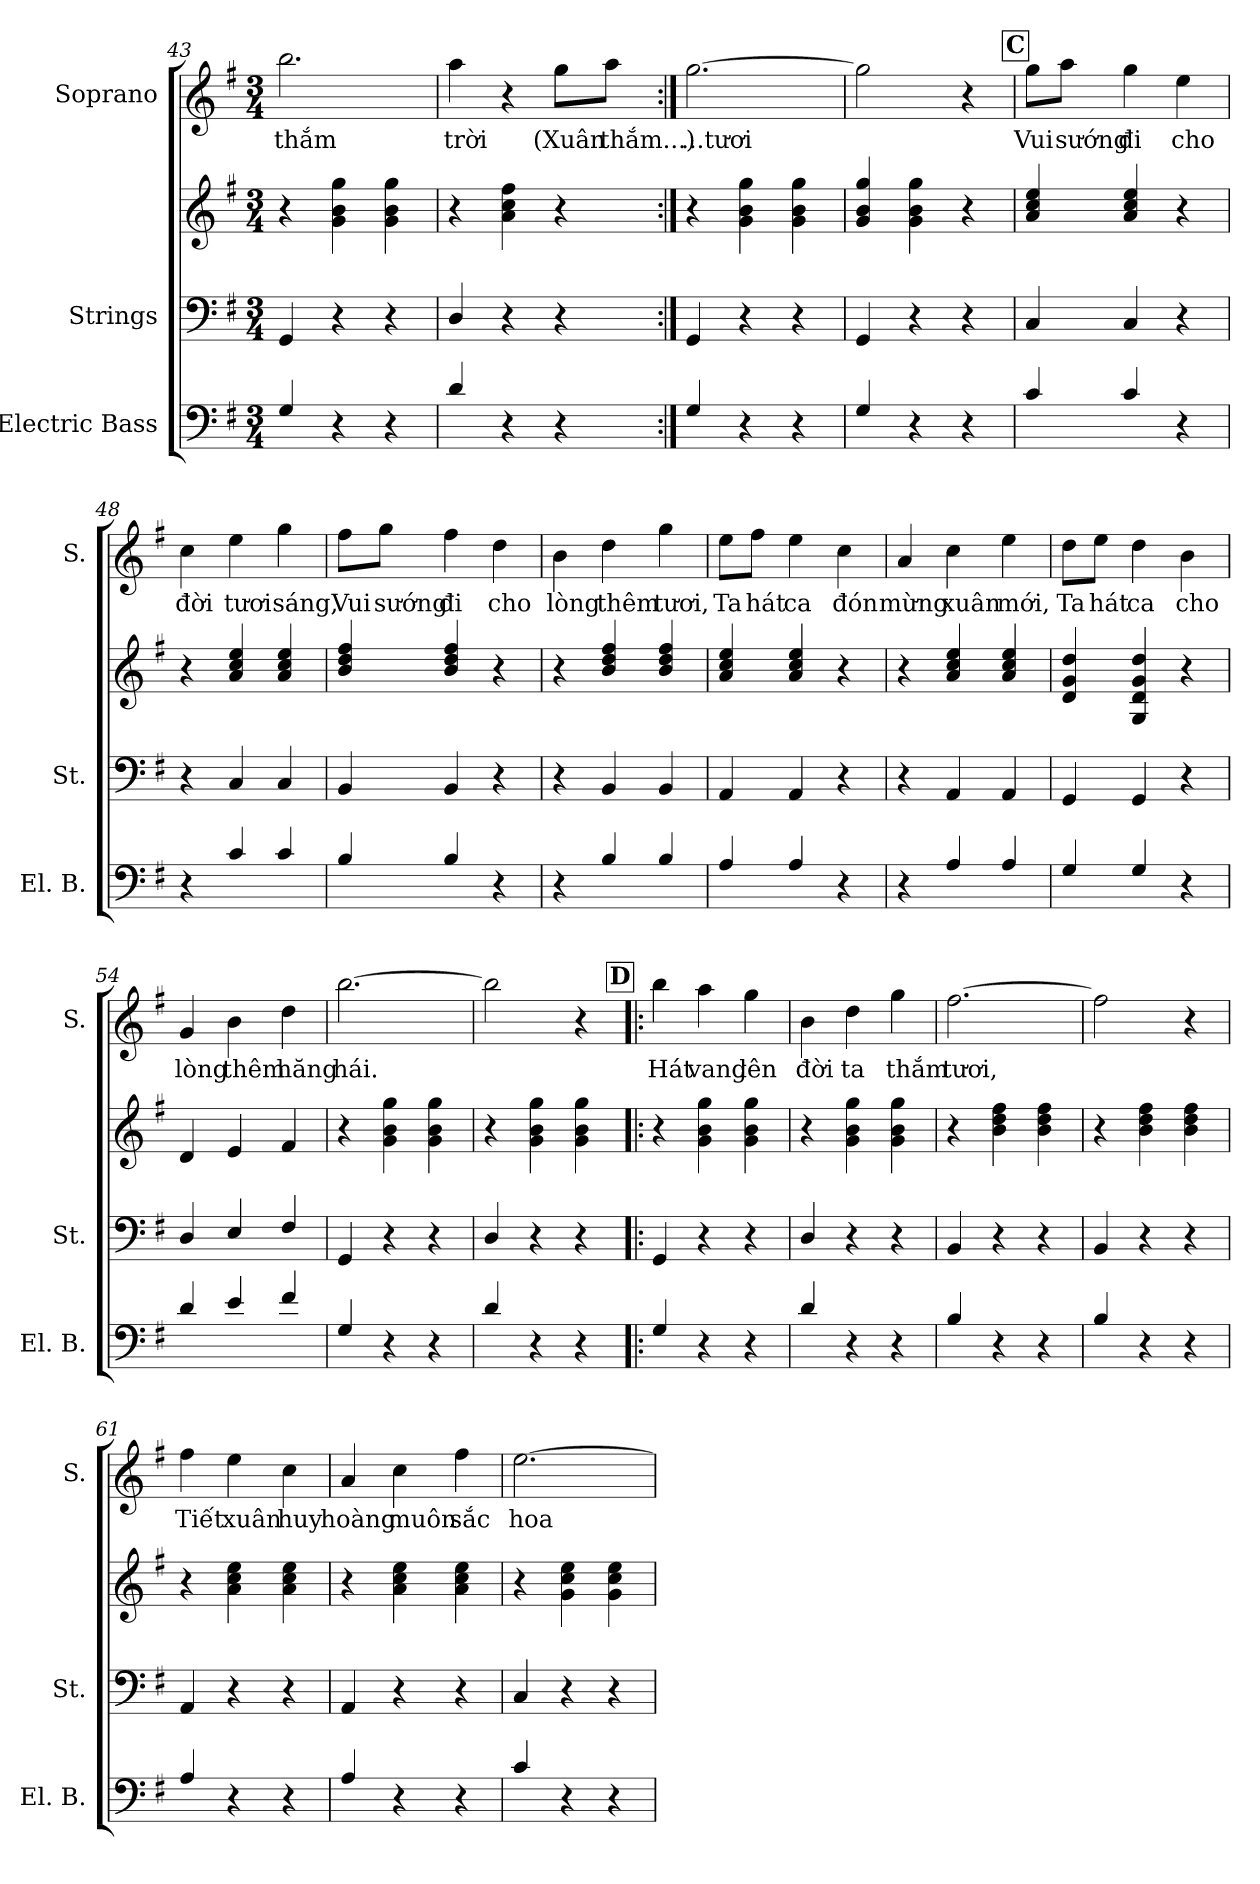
**kern	**kern	**kern	**kern	**text
*part3	*part2	*part2	*part1	*part1
*staff4	*staff3	*staff2	*staff1	*staff1
*I"Electric Bass	*I"Strings	*	*I"Soprano	*
*I'El. B.	*I'St.	*	*I'S.	*
*clefF4	*clefF4	*clefG2	*clefG2	*
*ITrd7c12	*	*	*	*
*k[f#]	*k[f#]	*k[f#]	*k[f#]	*
*G:	*G:	*G:	*G:	*
*M3/4	*M3/4	*M3/4	*M3/4	*
=43	=43	=43	=43	=43
!	!	!	!	!LO:LY:b
4GG/	4GG/	4r	2.bb\	thắm
4r	4r	4g\ 4b\ 4gg\	.	.
4r	4r	4g\ 4b\ 4gg\	.	.
!!LO:PB:g=z
=44	=44	=44	=44	=44
!	!	!	!	!LO:LY:b
4D/	4D/	4r	4aa\	trời
4r	4r	4a\ 4cc\ 4ff#\	4r	.
!	!	!	!	!LO:LY:b
4r	4r	4r	8gg\L	(Xuân
!	!	!	!	!LO:LY:b
.	.	.	8aa\J	thắm...)
=45:|!	=45:|!	=45:|!	=45:|!	=45:|!
!	!	!	!	!LO:LY:b
4GG/	4GG/	4r	[2.gg\	...tươi
4r	4r	4g\ 4b\ 4gg\	.	.
4r	4r	4g\ 4b\ 4gg\	.	.
=46	=46	=46	=46	=46
4GG/	4GG/	4g/ 4b/ 4gg/	2gg\]	.
4r	4r	4g\ 4b\ 4gg\	.	.
4r	4r	4r	4r	.
!!LO:REH:place=s1:a:B:fs=14:t=C
=47	=47	=47	=47	=47
!	!	!	!	!LO:LY:b
4C/	4C/	4a/ 4cc/ 4ee/	8gg\L	Vui
!	!	!	!	!LO:LY:b
.	.	.	8aa\J	sướng
!	!	!	!	!LO:LY:b
4C/	4C/	4a/ 4cc/ 4ee/	4gg\	đi
!	!	!	!	!LO:LY:b
4r	4r	4r	4ee\	cho
=48	=48	=48	=48	=48
!	!	!	!	!LO:LY:b
4r	4r	4r	4cc\	đời
!	!	!	!	!LO:LY:b
4C/	4C/	4a/ 4cc/ 4ee/	4ee\	tươi
!	!	!	!	!LO:LY:b
4C/	4C/	4a/ 4cc/ 4ee/	4gg\	sáng,
=49	=49	=49	=49	=49
!	!	!	!	!LO:LY:b
4BB/	4BB/	4b/ 4dd/ 4ff#/	8ff#\L	Vui
!	!	!	!	!LO:LY:b
.	.	.	8gg\J	sướng
!	!	!	!	!LO:LY:b
4BB/	4BB/	4b/ 4dd/ 4ff#/	4ff#\	đi
!	!	!	!	!LO:LY:b
4r	4r	4r	4dd\	cho
=50	=50	=50	=50	=50
!	!	!	!	!LO:LY:b
4r	4r	4r	4b\	lòng
!	!	!	!	!LO:LY:b
4BB/	4BB/	4b/ 4dd/ 4ff#/	4dd\	thêm
!	!	!	!	!LO:LY:b
4BB/	4BB/	4b/ 4dd/ 4ff#/	4gg\	tươi,
!!LO:LB:g=z
=51	=51	=51	=51	=51
!	!	!	!	!LO:LY:b
4AA/	4AA/	4a/ 4cc/ 4ee/	8ee\L	Ta
!	!	!	!	!LO:LY:b
.	.	.	8ff#\J	hát
!	!	!	!	!LO:LY:b
4AA/	4AA/	4a/ 4cc/ 4ee/	4ee\	ca
!	!	!	!	!LO:LY:b
4r	4r	4r	4cc\	đón
=52	=52	=52	=52	=52
!	!	!	!	!LO:LY:b
4r	4r	4r	4a/	mừng
!	!	!	!	!LO:LY:b
4AA/	4AA/	4a/ 4cc/ 4ee/	4cc\	xuân
!	!	!	!	!LO:LY:b
4AA/	4AA/	4a/ 4cc/ 4ee/	4ee\	mới,
=53	=53	=53	=53	=53
!	!	!	!	!LO:LY:b
4GG/	4GG/	4d/ 4g/ 4dd/	8dd\L	Ta
!	!	!	!	!LO:LY:b
.	.	.	8ee\J	hát
!	!	!	!	!LO:LY:b
4GG/	4GG/	4G/ 4d/ 4g/ 4dd/	4dd\	ca
!	!	!	!	!LO:LY:b
4r	4r	4r	4b\	cho
=54	=54	=54	=54	=54
!	!	!	!	!LO:LY:b
4D/	4D/	4d/	4g/	lòng
!	!	!	!	!LO:LY:b
4E/	4E/	4e/	4b\	thêm
!	!	!	!	!LO:LY:b
4F#/	4F#/	4f#/	4dd\	hăng
=55	=55	=55	=55	=55
!	!	!	!	!LO:LY:b
4GG/	4GG/	4r	[2.bb\	hái.
4r	4r	4g\ 4b\ 4gg\	.	.
4r	4r	4g\ 4b\ 4gg\	.	.
=56	=56	=56	=56	=56
4D/	4D/	4r	2bb\]	.
4r	4r	4g\ 4b\ 4gg\	.	.
4r	4r	4g\ 4b\ 4gg\	4r	.
!!LO:REH:place=s1:a:B:fs=14:t=D
=57!|:	=57!|:	=57!|:	=57!|:	=57!|:
!	!	!	!	!LO:LY:b
4GG/	4GG/	4r	4bb\	Hát
!	!	!	!	!LO:LY:b
4r	4r	4g\ 4b\ 4gg\	4aa\	vang
!	!	!	!	!LO:LY:b
4r	4r	4g\ 4b\ 4gg\	4gg\	lên
=58	=58	=58	=58	=58
!	!	!	!	!LO:LY:b
4D/	4D/	4r	4b\	đời
!	!	!	!	!LO:LY:b
4r	4r	4g\ 4b\ 4gg\	4dd\	ta
!	!	!	!	!LO:LY:b
4r	4r	4g\ 4b\ 4gg\	4gg\	thắm
!!LO:LB:g=z
=59	=59	=59	=59	=59
!	!	!	!	!LO:LY:b
4BB/	4BB/	4r	[2.ff#\	tươi,
4r	4r	4b\ 4dd\ 4ff#\	.	.
4r	4r	4b\ 4dd\ 4ff#\	.	.
=60	=60	=60	=60	=60
4BB/	4BB/	4r	2ff#\]	.
4r	4r	4b\ 4dd\ 4ff#\	.	.
4r	4r	4b\ 4dd\ 4ff#\	4r	.
=61	=61	=61	=61	=61
!	!	!	!	!LO:LY:b
4AA/	4AA/	4r	4ff#\	Tiết
!	!	!	!	!LO:LY:b
4r	4r	4a\ 4cc\ 4ee\	4ee\	xuân
!	!	!	!	!LO:LY:b
4r	4r	4a\ 4cc\ 4ee\	4cc\	huy
=62	=62	=62	=62	=62
!	!	!	!	!LO:LY:b
4AA/	4AA/	4r	4a/	hoàng
!	!	!	!	!LO:LY:b
4r	4r	4a\ 4cc\ 4ee\	4cc\	muôn
!	!	!	!	!LO:LY:b
4r	4r	4a\ 4cc\ 4ee\	4ff#\	sắc
=63	=63	=63	=63	=63
!	!	!	!	!LO:LY:b
4C/	4C/	4r	[2.ee\	hoa
4r	4r	4g\ 4cc\ 4ee\	.	.
4r	4r	4g\ 4cc\ 4ee\	.	.
=	=	=	=	=
*-	*-	*-	*-	*-
